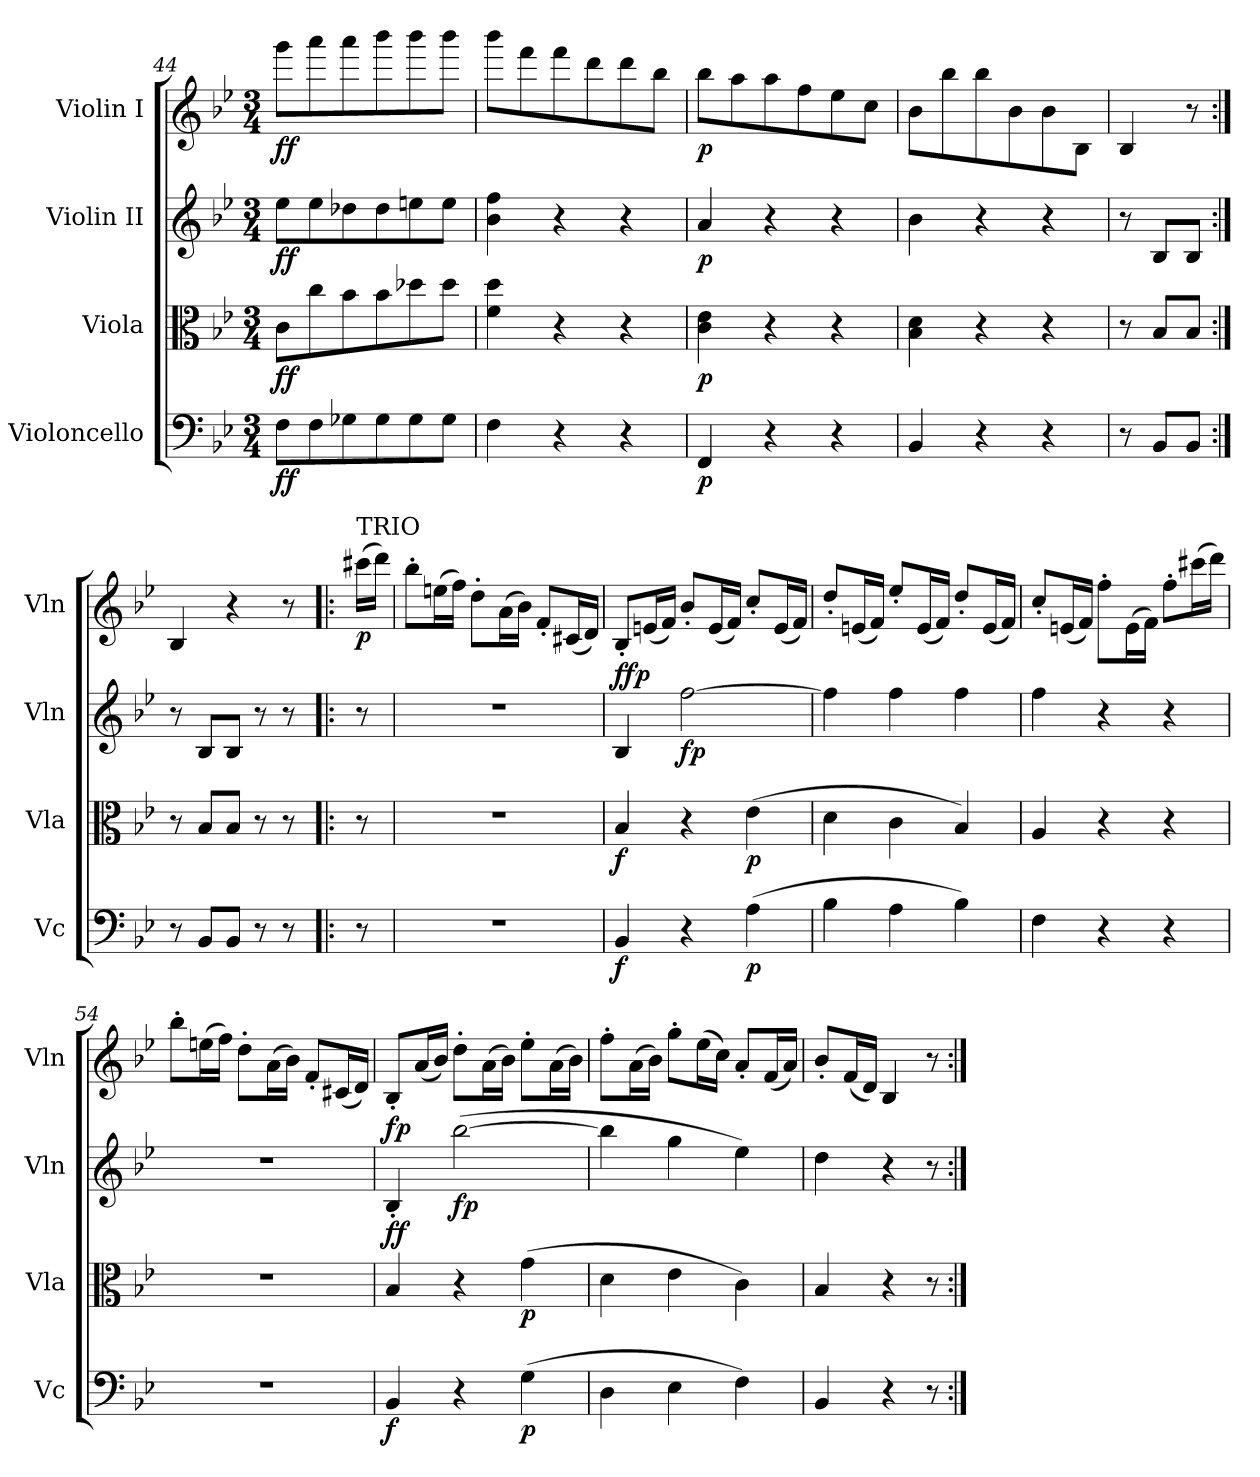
**kern	**dynam	**kern	**dynam	**kern	**dynam	**kern	**dynam
*part4	*part4	*part3	*part3	*part2	*part2	*part1	*part1
*staff4	*staff4	*staff3	*staff3	*staff2	*staff2	*staff1	*staff1
*I"Violoncello	*	*I"Viola	*	*I"Violin II	*	*I"Violin I	*
*I'Vc	*	*I'Vla	*	*I'Vln	*	*I'Vln	*
*clefF4	*	*clefC3	*	*clefG2	*	*clefG2	*
*k[b-e-]	*	*k[b-e-]	*	*k[b-e-]	*	*k[b-e-]	*
*B-:	*	*B-:	*	*B-:	*	*B-:	*
*M3/4	*	*M3/4	*	*M3/4	*	*M3/4	*
=44	=44	=44	=44	=44	=44	=44	=44
8FL	ff	8cL	ff	8ee-L	ff	8gggL	ff
8F	.	8cc	.	8ee-	.	8aaa	.
8G-X	.	8b-	.	8dd-X	.	8aaa	.
8G-	.	8b-	.	8dd-	.	8bbb-	.
8G-	.	8dd-X	.	8een	.	8bbb-	.
8G-J	.	8dd-J	.	8eeJ	.	8bbb-J	.
=45	=45	=45	=45	=45	=45	=45	=45
4F	.	4f 4dd	.	4b- 4ff	.	8bbb-L	.
.	.	.	.	.	.	8fff	.
4r	.	4r	.	4r	.	8fff	.
.	.	.	.	.	.	8ddd	.
4r	.	4r	.	4r	.	8ddd	.
.	.	.	.	.	.	8bb-J	.
=46	=46	=46	=46	=46	=46	=46	=46
4FF	p	4c 4e-	p	4a	p	8bb-L	p
.	.	.	.	.	.	8aa	.
4r	.	4r	.	4r	.	8aa	.
.	.	.	.	.	.	8ff	.
4r	.	4r	.	4r	.	8ee-	.
.	.	.	.	.	.	8ccJ	.
=47	=47	=47	=47	=47	=47	=47	=47
4BB-	.	4B- 4d	.	4b-	.	8b-L	.
.	.	.	.	.	.	8bb-	.
4r	.	4r	.	4r	.	8bb-	.
.	.	.	.	.	.	8b-	.
4r	.	4r	.	4r	.	8b-	.
.	.	.	.	.	.	8B-J	.
=48	=48	=48	=48	=48	=48	=48	=48
8r	.	8r	.	8r	.	4B-	.
8BB-L	.	8B-L	.	8B-L	.	.	.
8BB-J	.	8B-J	.	8B-J	.	8r	.
=:|!	=:|!	=:|!	=:|!	=:|!	=:|!	=:|!	=:|!
8r	.	8r	.	8r	.	4B-	.
8BB-L	.	8B-L	.	8B-L	.	.	.
8BB-J	.	8B-J	.	8B-J	.	4r	.
8r	.	8r	.	8r	.	.	.
8r	.	8r	.	8r	.	8r	.
=49!|:	=49!|:	=49!|:	=49!|:	=49!|:	=49!|:	=49!|:	=49!|:
!	!	!	!	!	!	!LO:TX:a:t=TRIO	!
8r	.	8r	.	8r	.	(16ccc#XLL	p
.	.	.	.	.	.	16dddJJ)	.
=50	=50	=50	=50	=50	=50	=50	=50
2.r	.	2.r	.	2.r	.	8bb-'L	.
.	.	.	.	.	.	(16eenL	.
.	.	.	.	.	.	16ffJJ)	.
.	.	.	.	.	.	8dd'L	.
.	.	.	.	.	.	(16aL	.
.	.	.	.	.	.	16b-JJ)	.
.	.	.	.	.	.	8f'L	.
.	.	.	.	.	.	(16c#XL	.
.	.	.	.	.	.	16dJJ)	.
=51	=51	=51	=51	=51	=51	=51	=51
!	!	!	!	!	!LO:DY:a	!	!
4BB-	f	4B-	f	4B-	ffp	8B-'L	.
.	.	.	.	.	.	(16enL	.
.	.	.	.	.	.	16fJJ)	.
4r	.	4r	.	[2ff	fp	8b-'L	.
.	.	.	.	.	.	(16eL	.
.	.	.	.	.	.	16fJJ)	.
(4A	p	(4e-	p	.	.	8cc'L	.
.	.	.	.	.	.	(16eL	.
.	.	.	.	.	.	16fJJ)	.
=52	=52	=52	=52	=52	=52	=52	=52
4B-	.	4d	.	4ff]	.	8dd'L	.
.	.	.	.	.	.	(16enL	.
.	.	.	.	.	.	16fJJ)	.
4A	.	4c	.	4ff	.	8ee-'L	.
.	.	.	.	.	.	(16eL	.
.	.	.	.	.	.	16fJJ)	.
4B-)	.	4B-)	.	4ff	.	8dd'L	.
.	.	.	.	.	.	(16eL	.
.	.	.	.	.	.	16fJJ)	.
=53	=53	=53	=53	=53	=53	=53	=53
4F	.	4A	.	4ff	.	8cc'L	.
.	.	.	.	.	.	(16enL	.
.	.	.	.	.	.	16fJJ)	.
4r	.	4r	.	4r	.	8ff'L	.
.	.	.	.	.	.	(16eL	.
.	.	.	.	.	.	16fJJ)	.
4r	.	4r	.	4r	.	8ff'L	.
.	.	.	.	.	.	(16ccc#XL	.
.	.	.	.	.	.	16dddJJ)	.
=54	=54	=54	=54	=54	=54	=54	=54
2.r	.	2.r	.	2.r	.	8bb-'L	.
.	.	.	.	.	.	(16eenL	.
.	.	.	.	.	.	16ffJJ)	.
.	.	.	.	.	.	8dd'L	.
.	.	.	.	.	.	(16aL	.
.	.	.	.	.	.	16b-JJ)	.
.	.	.	.	.	.	8f'L	.
.	.	.	.	.	.	(16c#XL	.
.	.	.	.	.	.	16dJJ)	.
=55	=55	=55	=55	=55	=55	=55	=55
!	!	!	!LO:DY:a	!	!LO:DY:a	!	!
4BB-	f	4B-	ff	4B-'	fp	8B-'L	.
.	.	.	.	.	.	(16aL	.
.	.	.	.	.	.	16b-JJ)	.
4r	.	4r	.	([2bb-	fp	8dd'L	.
.	.	.	.	.	.	(16aL	.
.	.	.	.	.	.	16b-JJ)	.
(4G	p	(4g	p	.	.	8ee-'L	.
.	.	.	.	.	.	(16aL	.
.	.	.	.	.	.	16b-JJ)	.
=56	=56	=56	=56	=56	=56	=56	=56
4D	.	4d	.	4bb-]	.	8ff'L	.
.	.	.	.	.	.	(16aL	.
.	.	.	.	.	.	16b-JJ)	.
4E-	.	4e-	.	4gg	.	8gg'L	.
.	.	.	.	.	.	(16ee-L	.
.	.	.	.	.	.	16ccJJ)	.
4F)	.	4c)	.	4ee-)	.	8a'L	.
.	.	.	.	.	.	(16fL	.
.	.	.	.	.	.	16aJJ)	.
=	=	=	=	=	=	=	=
4BB-	.	4B-	.	4dd	.	8b-'L	.
.	.	.	.	.	.	(16fL	.
.	.	.	.	.	.	16dJJ)	.
4r	.	4r	.	4r	.	4B-	.
8r	.	8r	.	8r	.	8r	.
=:|!	=:|!	=:|!	=:|!	=:|!	=:|!	=:|!	=:|!
*-	*-	*-	*-	*-	*-	*-	*-
